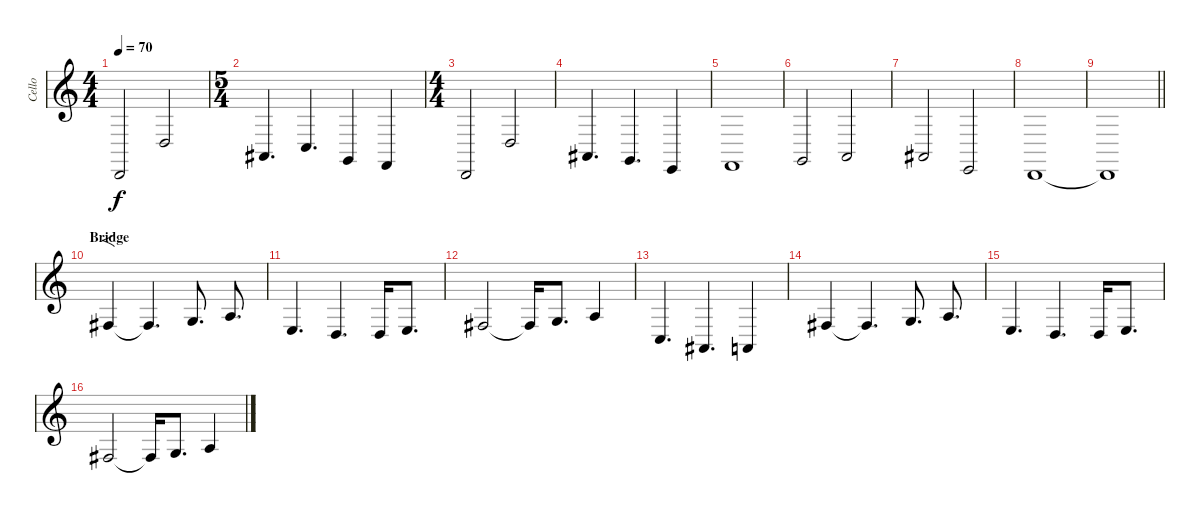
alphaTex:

\track ("Cello" "Cello") {instrument cello}
\staff {score}
\tuning (A3 D3 G2 C2) {hide}
\ts (4 4)
\tempo 70
\clef g2
\ks c
2.4.2{dy f} 0.2.2 |
\ts (5 4)
3.3.4{d} 5.3.4{d} 0.3.4 5.4.4 |
\ts (4 4)
2.4.2 0.2.2 |
3.3.4{d} 0.3.4{d} 4.4.4 |
5.4.1 |
0.3.2 2.3.2 |
3.3.2 4.4.2 |
2.4.1{volume 3} |
\barLineRight lightlight
2.4{t}.1 |
\section ("" "Bridge")
4.2.4{f volume 11} 4.2{t}.4{d} 5.2.8{d} 0.1.8{d} |
2.2.4{d} 0.2.4{d} 7.3.16 2.2.8{d} |
4.2.2 4.2{t}.16 5.2.8{d} 0.1.4 |
5.3.4{d} 3.3.4{d} 2.3.4 |
4.2.4 4.2{t}.4{d} 5.2.8{d} 0.1.8{d} |
2.2.4{d} 0.2.4{d} 7.3.16 2.2.8{d} |
4.2.2 4.2{t}.16 5.2.8{d} 0.1.4
